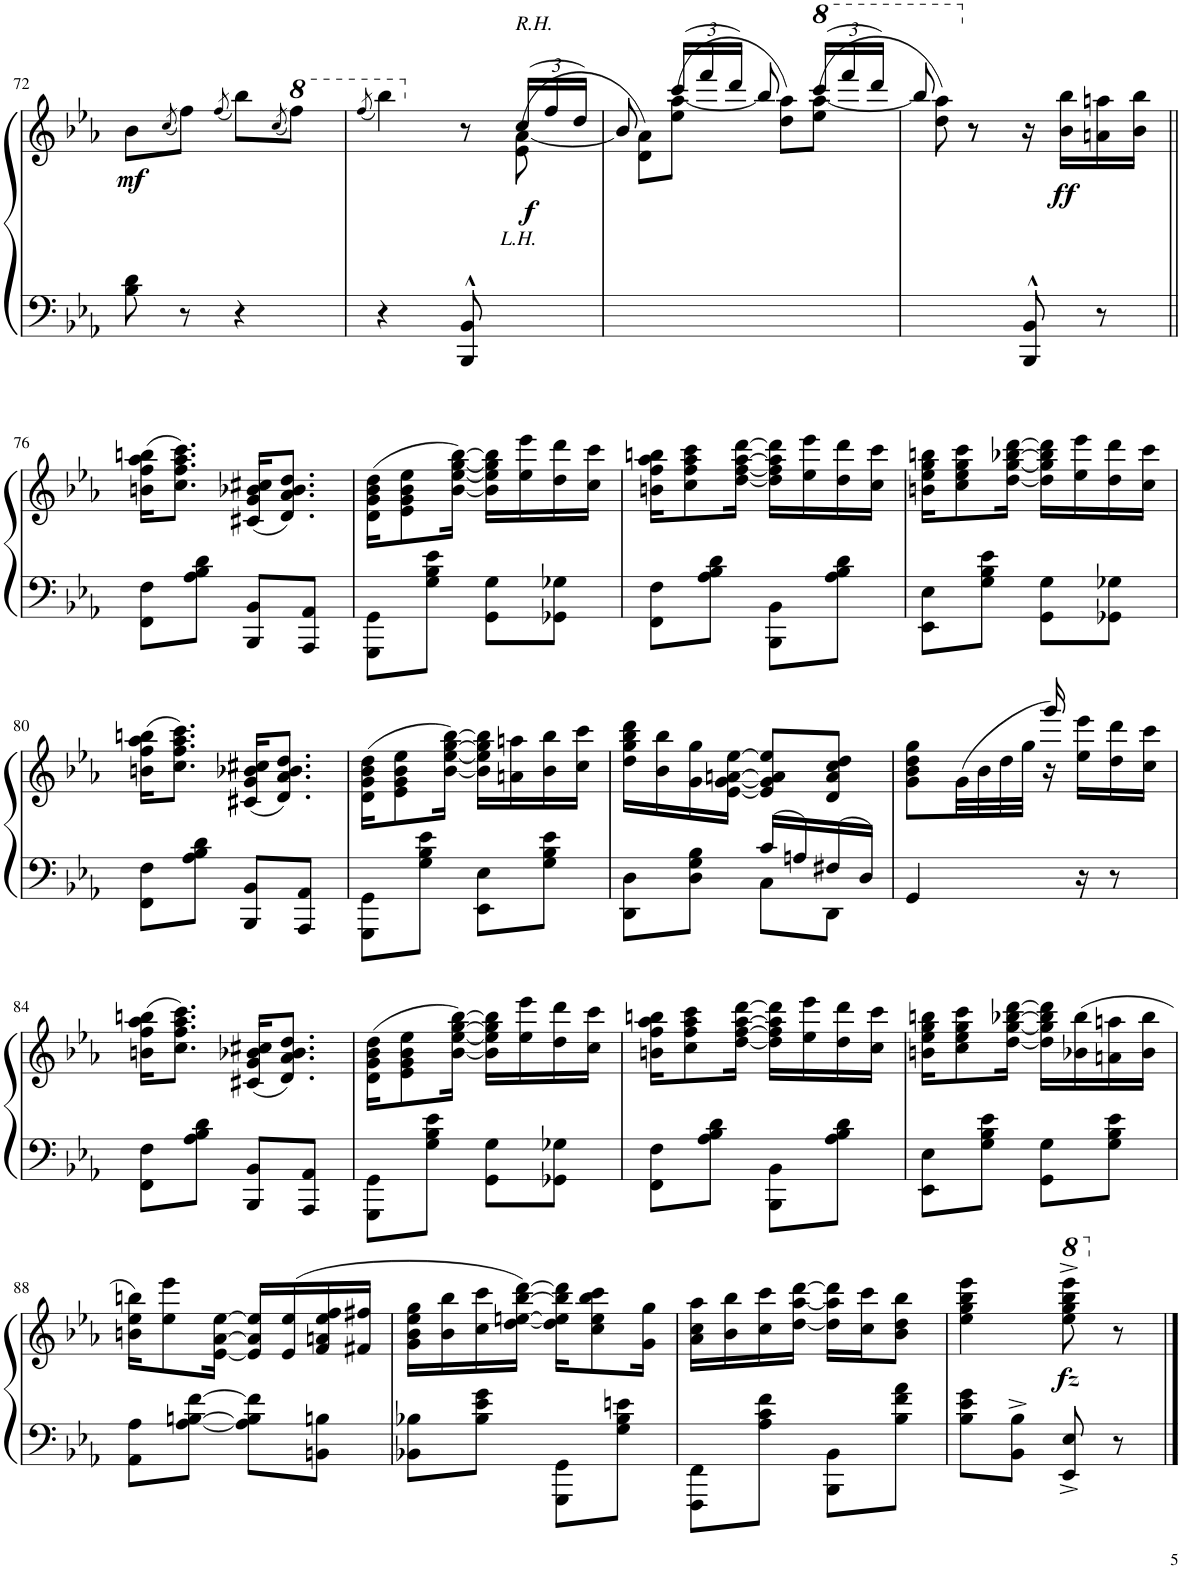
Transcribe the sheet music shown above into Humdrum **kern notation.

**kern	**kern	**dynam
*part1	*part1	*part1
*staff2	*staff1	*staff1/2
*I"Piano	*	*
*I'Pno.	*	*
!!LO:PB:g=z
*clefF4	*clefG2	*
*k[b-e-a-]	*k[b-e-a-]	*
*M2/4	*M2/4	*
=72	=72	=72
!	!	!LO:DY:b
8B-\ 8d\	8b-\L	mf
.	(8qcc/	.
8r	8ff\J)	.
.	(8qff/	.
4r	8bb-\L)	.
.	(8qccc/	.
.	8fff\J)	.
=73	=73	=73
.	(8qfff/	.
*	*^	*
4r	4bbb-\)	4.ryy	.
8BBB-/^^ 8BB-/^^	8r	.	.
*	*Xbrackettup	*	*
!	!LO:TX:a:i:t=R.H.	!	!
!LO:TX:a:i:t=L.H.	!	!	!
!	!	!	!LO:DY:b
8ryy	(>24cc/LL	(8e-\ [<8a-\	f
.	24ff/	.	.
.	24dd/JJ)	.	.
=74	=74	=74	=74
2ryy	8b-/	8d\ 8a-\]L)	.
.	(>24ccc/LL	(8ee-\ [<8aa-\J	.
.	24fff/	.	.
.	24ddd/JJ)	.	.
.	8bb-/	8dd\ 8aa-\]L)	.
*	*8va	*	*
.	(>24cccc/LL	(8eee-\ [<8aaa-\J	.
.	24ffff/	.	.
.	24dddd/JJ)	.	.
=75	=75	=75	=75
8ryy	8bbb-/	8ddd\ 8aaa-\])	.
*	*X8va	*	*
8r	8r	4.ryy	.
8BBB-/^^ 8BB-/^^	16r	.	.
!	!	!	!LO:DY:b
.	16b-\ 16bb-\LL	.	ff
8r	16an\ 16aan\	.	.
.	16b-\ 16bb-\JJ	.	.
*	*v	*v	*
!!LO:LB:g=z
=76||	=76||	=76||
8FF\ 8F\L	(16bn\ 16ff\ 16aa-\ 16bbn\KL	.
.	8.cc\ 8.ff\ 8.aa-\ 8.ccc\J)	.
8A-\ 8B-\ 8d\J	.	.
8BBB-/ 8BB-/L	(16c#X/ 16g/ 16b-X/ 16cc#X/KL	.
.	8.d/ 8.a-/ 8.b-/ 8.dd/J)	.
8AAA-/ 8AA-/J	.	.
=77	=77	=77
8GGG\ 8GG\L	(16d\ 16g\ 16b-\ 16dd\KL	.
.	8e-\ 8g\ 8b-\ 8ee-\	.
8G\ 8B-\ 8e-\J	.	.
.	[16b-\ [<16ee-\ [<16gg\ [16bb-\Jk)	.
8GG\ 8G\L	16b-\] 16ee-\] 16gg\] 16bb-\]LL	.
.	16ee-\ 16eee-\	.
8GG-X\ 8G-X\J	16dd\ 16ddd\	.
.	16cc\ 16ccc\JJ	.
=78	=78	=78
8FF\ 8F\L	16bn\ 16ff\ 16aa-\ 16bbn\KL	.
.	8cc\ 8ff\ 8aa-\ 8ccc\	.
8A-\ 8B-\ 8d\J	.	.
.	[16dd\ [<16ff\ [16aa-\ [16ddd\Jk	.
8BBB-\ 8BB-\L	16dd\] 16ff\] 16aa-\] 16ddd\]LL	.
.	16ee-\ 16eee-\	.
8A-\ 8B-\ 8d\J	16dd\ 16ddd\	.
.	16cc\ 16ccc\JJ	.
=79	=79	=79
8EE-\ 8E-\L	16bn\ 16ee-\ 16gg\ 16bbn\KL	.
.	8cc\ 8ee-\ 8gg\ 8ccc\	.
8G\ 8B-\ 8e-\J	.	.
.	[16dd\ [<16gg\ [16bb-X\ [16ddd\Jk	.
8GG\ 8G\L	16dd\] 16gg\] 16bb-\] 16ddd\]LL	.
.	16ee-\ 16eee-\	.
8GG-X\ 8G-X\J	16dd\ 16ddd\	.
.	16cc\ 16ccc\JJ	.
!!LO:LB:g=z
=80	=80	=80
8FF\ 8F\L	(16bn\ 16ff\ 16aa-\ 16bbn\KL	.
.	8.cc\ 8.ff\ 8.aa-\ 8.ccc\J)	.
8A-\ 8B-\ 8d\J	.	.
8BBB-/ 8BB-/L	(16c#X/ 16g/ 16b-X/ 16cc#X/KL	.
.	8.d/ 8.a-/ 8.b-/ 8.dd/J)	.
8AAA-/ 8AA-/J	.	.
=81	=81	=81
8GGG\ 8GG\L	(16d\ 16g\ 16b-\ 16dd\KL	.
.	8e-\ 8g\ 8b-\ 8ee-\	.
8G\ 8B-\ 8e-\J	.	.
.	[16b-\ [<16ee-\ [16gg\ [16bb-\Jk)	.
8EE-\ 8E-\L	16b-\] 16ee-\] 16gg\] 16bb-\]LL	.
.	16an\ 16aan\	.
8G\ 8B-\ 8e-\J	16b-\ 16bb-\	.
.	16cc\ 16ccc\JJ	.
=82	=82	=82
*^	*	*
8DD\ 8D\L	4ryy	16dd\ 16gg\ 16bb-\ 16ddd\LL	.
.	.	16b-\ 16bb-\	.
8D\ 8G\ 8B-\J	.	16g\ 16gg\	.
.	.	[16e-\ [16g\ [16an\ [16ee-\JJ	.
16c/LL	8C\L	8e-/] 8g/] 8a/] 8ee-/]L	.
16An/	.	.	.
16F#X/	8DD\J	8d/ 8a/ 8cc/ 8dd/J	.
16D/JJ	.	.	.
*v	*v	*	*
=83	=83	=83
*	*^	*
4GG/	8g\ 8b-\ 8dd\ 8gg\L	4ryy	.
.	(32g\LL	.	.
.	32b-\	.	.
.	32dd\	.	.
.	32gg\JJJ	.	.
16ryy	16r	16ggg/)	.
16r	16ee-\ 16eee-\LL	8.ryy	.
8r	16dd\ 16ddd\	.	.
.	16cc\ 16ccc\JJ	.	.
*	*v	*v	*
!!LO:LB:g=z
=84	=84	=84
8FF\ 8F\L	(16bn\ 16ff\ 16aa-\ 16bbn\KL	.
.	8.cc\ 8.ff\ 8.aa-\ 8.ccc\J)	.
8A-\ 8B-\ 8d\J	.	.
8BBB-/ 8BB-/L	(16c#X/ 16g/ 16b-X/ 16cc#X/KL	.
.	8.d/ 8.a-/ 8.b-/ 8.dd/J)	.
8AAA-/ 8AA-/J	.	.
=85	=85	=85
8GGG\ 8GG\L	(16d\ 16g\ 16b-\ 16dd\KL	.
.	8e-\ 8g\ 8b-\ 8ee-\	.
8G\ 8B-\ 8e-\J	.	.
.	[16b-\ [<16ee-\ [16gg\ [16bb-\Jk)	.
8GG\ 8G\L	16b-\] 16ee-\] 16gg\] 16bb-\]LL	.
.	16ee-\ 16eee-\	.
8GG-X\ 8G-X\J	16dd\ 16ddd\	.
.	16cc\ 16ccc\JJ	.
=86	=86	=86
8FF\ 8F\L	16bn\ 16ff\ 16aa-\ 16bbn\KL	.
.	8cc\ 8ff\ 8aa-\ 8ccc\	.
8A-\ 8B-\ 8d\J	.	.
.	[16dd\ [>16ff\ [16aa-\ [16ddd\Jk	.
8BBB-\ 8BB-\L	16dd\] 16ff\] 16aa-\] 16ddd\]LL	.
.	16ee-\ 16eee-\	.
8A-\ 8B-\ 8d\J	16dd\ 16ddd\	.
.	16cc\ 16ccc\JJ	.
=87	=87	=87
8EE-\ 8E-\L	16bn\ 16ee-\ 16gg\ 16bbn\KL	.
.	8cc\ 8ee-\ 8gg\ 8ccc\	.
8G\ 8B-\ 8e-\J	.	.
.	[16dd\ [<16gg\ [16bb-X\ [16ddd\Jk	.
8GG\ 8G\L	16dd\] 16gg\] 16bb-\] 16ddd\]LL	.
.	(16b-X\ 16bb-\	.
8G\ 8B-\ 8e-\J	16an\ 16aan\	.
.	16b-\ 16bb-\JJ	.
!!LO:LB:g=z
=88	=88	=88
8AA-\ 8A-\L	16bn\ 16ee-\ 16bbn\KL)	.
.	8ee-\ 8eee-\	.
[8A-\ [8Bn\ [8f\J	.	.
.	[16e-\ [>16a-\ [16ee-\Jk	.
8A-\] 8B\] 8f\]L	16e-/] 16a-/] 16ee-/]LL	.
.	(16e-/ 16ee-/	.
8BBn\ 8Bn\J	16f/ 16an/ 16ee-/ 16ff/	.
.	16f#X/ 16ff#X/JJ	.
=89	=89	=89
8BB-X\ 8B-X\L	16g\ 16b-\ 16ee-\ 16gg\LL	.
.	16b-\ 16bb-\	.
8B-\ 8e-\ 8g\J	16cc\ 16ccc\	.
.	[16dd\ [16een\ [16bb-\ [16ddd\JJ)	.
8GGG\ 8GG\L	16dd\] 16ee\] 16bb-\] 16ddd\]KL	.
.	8cc\ 8ee\ 8bb-\ 8ccc\	.
8G\ 8B-\ 8en\J	.	.
.	16g\ 16gg\Jk	.
=90	=90	=90
8FFF\ 8FF\L	16a-\ 16cc\ 16aa-\LL	.
.	16b-\ 16bb-\	.
8A-\ 8c\ 8f\J	16cc\ 16ccc\	.
.	[16dd\ [<16aa-\ [16ddd\JJ	.
8BBB-\ 8BB-\L	16dd\] 16aa-\] 16ddd\]LL	.
.	16cc\ 16ccc\J	.
8B-\ 8f\ 8a-\J	8b-\ 8dd\ 8bb-\J	.
=91	=91	=91
8B-\ 8e-\ 8g\L	4ee-\ 4gg\ 4bb-\ 4eee-\	.
8BB-\^ 8B-\^J	.	.
*	*8va	*
!	!	!LO:DY:b
8EE-/^ 8E-/^	8eee-\^ 8ggg\^ 8bbb-\^ 8eeee-\^	fz
*	*X8va	*
8r	8r	.
==	==	==
*-	*-	*-
